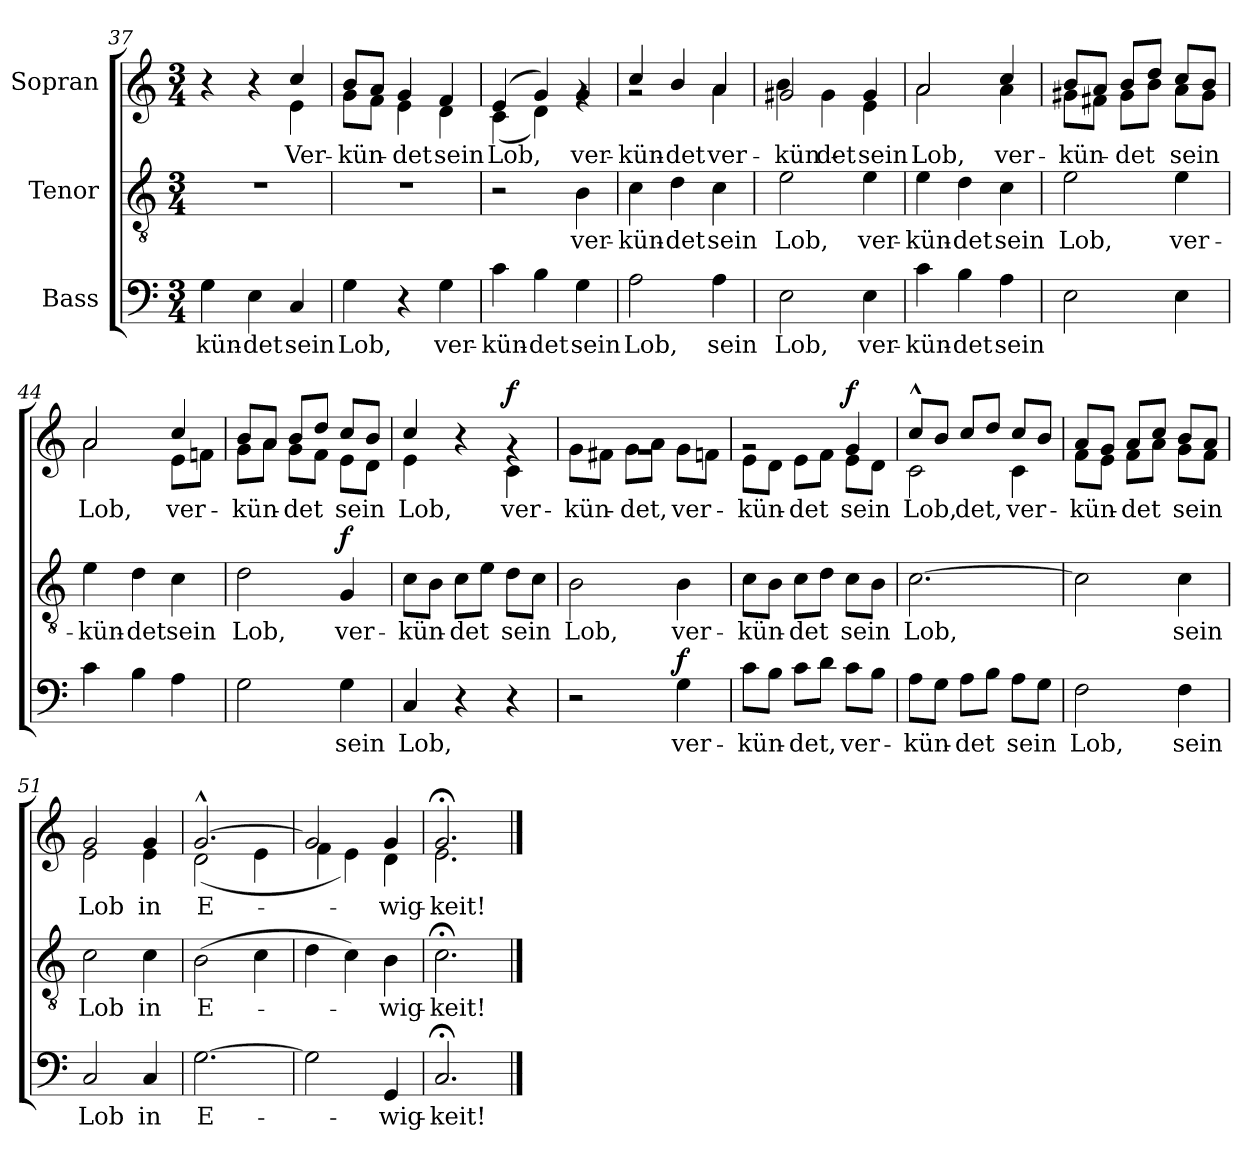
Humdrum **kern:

**kern	**text	**dynam	**kern	**text	**dynam	**kern	**text	**dynam
*part3	*part3	*part3	*part2	*part2	*part2	*part1	*part1	*part1
*staff3	*staff3	*staff3	*staff2	*staff2	*staff2	*staff1	*staff1	*staff1
*I"Bass	*	*	*I"Tenor	*	*	*I"Sopran	*	*
!!LO:LB:g=z
*clefF4	*	*	*clefGv2	*	*	*clefG2	*	*
*k[]	*	*	*k[]	*	*	*k[]	*	*
*M3/4	*	*	*M3/4	*	*	*M3/4	*	*
=37	=37	=37	=37	=37	=37	=37	=37	=37
!	!LO:LY:b	!	!	!	!	!	!	!
*	*	*	*	*	*	*^	*	*
4G\	-kün-	.	2.r	.	.	4r	4ryy	.	.
!	!LO:LY:b	!	!	!	!	!	!	!	!
4E\	-det	.	.	.	.	4r	4ryy	.	.
!	!LO:LY:b	!	!	!	!	!	!	!LO:LY:b	!LO:DY:a
4C/	sein	.	.	.	.	4cc/	4e\	Ver-	other-dynamics
=38	=38	=38	=38	=38	=38	=38	=38	=38	=38
!	!LO:LY:b	!	!	!	!	!	!	!LO:LY:b	!
4G\	Lob,	.	2.r	.	.	8b/L	8g\L	-kün-	.
.	.	.	.	.	.	8a/J	8f\J	.	.
!	!	!	!	!	!	!	!	!LO:LY:b	!
4r	.	.	.	.	.	4g/	4e\	-det	.
!	!LO:LY:b	!	!	!	!	!	!	!LO:LY:b	!
4G\	ver-	.	.	.	.	4f/	4d\	sein	.
=39	=39	=39	=39	=39	=39	=39	=39	=39	=39
!	!LO:LY:b	!	!	!	!	!	!	!LO:LY:b	!
4c\	-kün-	.	2r	.	.	(4e/	(4c\	Lob,	.
!	!LO:LY:b	!	!	!	!	!	!	!	!
4B\	-det	.	.	.	.	4g/)	4d\)	.	.
!	!LO:LY:b	!	!	!LO:LY:b	!LO:DY:a	!	!	!LO:LY:b	!
4G\	sein	.	4B\	ver-	other-dynamics	4g/	4rg	ver-	.
=40	=40	=40	=40	=40	=40	=40	=40	=40	=40
!	!LO:LY:b	!	!	!LO:LY:b	!	!	!	!LO:LY:b	!
2A\	Lob,	.	4c\	-kün-	.	4cc/	2rg	-kün-	.
!	!	!	!	!LO:LY:b	!	!	!	!LO:LY:b	!
.	.	.	4d\	-det	.	4b/	.	-det	.
!	!LO:LY:b	!	!	!LO:LY:b	!	!	!	!LO:LY:b	!
!	!	!	!	!	!	!	!	!LO:LY:b	!
4A\	sein	.	4c\	sein	.	4a/	4a\	ver-	.
=41	=41	=41	=41	=41	=41	=41	=41	=41	=41
!	!LO:LY:b	!	!	!LO:LY:b	!	!	!	!LO:LY:b	!
!	!	!	!	!	!	!	!	!LO:LY:b	!
2E\	Lob,	.	2e\	Lob,	.	2g#X/	4b\	-kün-	.
!	!	!	!	!	!	!	!	!LO:LY:b	!
.	.	.	.	.	.	.	4g#\	-det	.
!	!LO:LY:b	!	!	!LO:LY:b	!	!	!	!LO:LY:b	!
4E\	ver-	.	4e\	ver-	.	4g#/	4e\	sein	.
=42	=42	=42	=42	=42	=42	=42	=42	=42	=42
!	!LO:LY:b	!	!	!LO:LY:b	!	!	!	!LO:LY:b	!
4c\	-kün-	.	4e\	-kün-	.	2a/	2a\	Lob,	.
!	!LO:LY:b	!	!	!LO:LY:b	!	!	!	!	!
4B\	-det	.	4d\	-det	.	.	.	.	.
!	!LO:LY:b	!	!	!LO:LY:b	!	!	!	!LO:LY:b	!
4A\	sein	.	4c\	sein	.	4cc/	4a\	ver-	.
!!LO:LB:g=z	!!
=43	=43	=43	=43	=43	=43	=43	=43	=43	=43
!	!	!	!	!LO:LY:b	!	!	!	!LO:LY:b	!
2E\	.	.	2e\	Lob,	.	8b/L	8g#X\L	-kün-	.
.	.	.	.	.	.	8a/J	8f#X\J	.	.
!	!	!	!	!	!	!	!	!LO:LY:b	!
.	.	.	.	.	.	8b/L	8g#\L	-det	.
.	.	.	.	.	.	8dd/J	8b\J	.	.
!	!	!	!	!LO:LY:b	!	!	!	!LO:LY:b	!
4E\	.	.	4e\	ver-	.	8cc/L	8a\L	sein	.
.	.	.	.	.	.	8b/J	8g#\J	.	.
=44	=44	=44	=44	=44	=44	=44	=44	=44	=44
!	!	!	!	!LO:LY:b	!	!	!	!LO:LY:b	!
4c\	.	.	4e\	-kün-	.	2a/	2a\	Lob,	.
!	!	!	!	!LO:LY:b	!	!	!	!	!
4B\	.	.	4d\	-det	.	.	.	.	.
!	!	!	!	!LO:LY:b	!	!	!	!LO:LY:b	!
4A\	.	.	4c\	sein	.	4cc/	8e\L	ver-	.
.	.	.	.	.	.	.	8fn\J	.	.
=45	=45	=45	=45	=45	=45	=45	=45	=45	=45
!	!	!	!	!LO:LY:b	!	!	!	!LO:LY:b	!
2G\	.	.	2d\	Lob,	.	8b/L	8g\L	-kün-	.
.	.	.	.	.	.	8a/J	8a\J	.	.
!	!	!	!	!	!	!	!	!LO:LY:b	!
.	.	.	.	.	.	8b/L	8g\L	-det	.
.	.	.	.	.	.	8dd/J	8f\J	.	.
!	!LO:LY:b	!	!	!LO:LY:b	!LO:DY:a	!	!	!LO:LY:b	!
4G\	sein	.	4G/	ver-	f	8cc/L	8e\L	sein	.
.	.	.	.	.	.	8b/J	8d\J	.	.
=46	=46	=46	=46	=46	=46	=46	=46	=46	=46
!	!LO:LY:b	!	!	!LO:LY:b	!	!	!	!LO:LY:b	!
4C/	Lob,	.	8c\L	-kün-	.	4cc/	4e\	Lob,	.
.	.	.	8B\J	.	.	.	.	.	.
!	!	!	!	!LO:LY:b	!	!	!	!	!
4r	.	.	8c\L	-det	.	4r	4ryy	.	.
.	.	.	8e\J	.	.	.	.	.	.
!	!	!	!	!LO:LY:b	!	!	!	!LO:LY:b	!LO:DY:b
4r	.	.	8d\L	sein	.	4rg	4c\	ver-	f
.	.	.	8c\J	.	.	.	.	.	.
=47	=47	=47	=47	=47	=47	=47	=47	=47	=47
!	!	!	!	!LO:LY:b	!	!	!	!LO:LY:b	!
2r	.	.	2B\	Lob,	.	2.rg	8g\L	-kün-	.
.	.	.	.	.	.	.	8f#X\J	.	.
!	!	!	!	!	!	!	!	!LO:LY:b	!
.	.	.	.	.	.	.	8g\L	-det,	.
.	.	.	.	.	.	.	8a\J	.	.
!	!LO:LY:b	!LO:DY:a	!	!LO:LY:b	!	!	!	!LO:LY:b	!
4G\	ver-	f	4B\	ver-	.	.	8g\L	ver-	.
.	.	.	.	.	.	.	8fn\J	.	.
!!LO:LB:g=z	!!
=48	=48	=48	=48	=48	=48	=48	=48	=48	=48
!	!LO:LY:b	!	!	!LO:LY:b	!	!	!	!LO:LY:b	!
8c\L	-kün-	.	8c\L	-kün-	.	2rg	8e\L	-kün-	.
8B\J	.	.	8B\J	.	.	.	8d\J	.	.
!	!LO:LY:b	!	!	!LO:LY:b	!	!	!	!LO:LY:b	!
8c\L	-det,	.	8c\L	-det	.	.	8e\L	-det	.
8d\J	.	.	8d\J	.	.	.	8f\J	.	.
!	!LO:LY:b	!	!	!LO:LY:b	!	!	!	!LO:LY:b	!
!	!	!	!	!	!	!	!	!LO:LY:b	!LO:DY:a
8c\L	ver-	.	8c\L	sein	.	4g/	8e\L	sein	f
8B\J	.	.	8B\J	.	.	.	8d\J	.	.
=49	=49	=49	=49	=49	=49	=49	=49	=49	=49
!	!LO:LY:b	!	!	!LO:LY:b	!	!	!	!LO:LY:b	!
!	!	!	!	!	!	!	!	!LO:LY:b	!
8A\L	-kün-	.	[2.c\	Lob,	.	8cc^^/L	2c\	Lob,	.
8G\J	.	.	.	.	.	8b/J	.	.	.
!	!LO:LY:b	!	!	!	!	!	!	!LO:LY:b	!
8A\L	-det	.	.	.	.	8cc/L	.	-det,	.
8B\J	.	.	.	.	.	8dd/J	.	.	.
!	!LO:LY:b	!	!	!	!	!	!	!LO:LY:b	!
8A\L	sein	.	.	.	.	8cc/L	4c\	ver-	.
8G\J	.	.	.	.	.	8b/J	.	.	.
=50	=50	=50	=50	=50	=50	=50	=50	=50	=50
!	!LO:LY:b	!	!	!	!	!	!	!LO:LY:b	!
2F\	Lob,	.	2c\]	.	.	8a/L	8f\L	-kün-	.
.	.	.	.	.	.	8g/J	8e\J	.	.
!	!	!	!	!	!	!	!	!LO:LY:b	!
.	.	.	.	.	.	8a/L	8f\L	-det	.
.	.	.	.	.	.	8cc/J	8a\J	.	.
!	!LO:LY:b	!	!	!LO:LY:b	!	!	!	!LO:LY:b	!
4F\	sein	.	4c\	sein	.	8b/L	8g\L	sein	.
.	.	.	.	.	.	8a/J	8f\J	.	.
=51	=51	=51	=51	=51	=51	=51	=51	=51	=51
!	!LO:LY:b	!	!	!LO:LY:b	!	!	!	!LO:LY:b	!
2C/	Lob	.	2c\	Lob	.	2g/	2e\	Lob	.
!	!LO:LY:b	!	!	!LO:LY:b	!	!	!	!LO:LY:b	!
4C/	in	.	4c\	in	.	4g/	4e\	in	.
=52	=52	=52	=52	=52	=52	=52	=52	=52	=52
!	!LO:LY:b	!	!	!LO:LY:b	!	!	!	!LO:LY:b	!
[2.G\	E-	.	(2B\	E-	.	[2.g^^/	(2d\	E-	.
.	.	.	4c\	.	.	.	4e\	.	.
=53	=53	=53	=53	=53	=53	=53	=53	=53	=53
2G\]	.	.	4d\	.	.	2g/]	4f\	.	.
.	.	.	4c\)	.	.	.	4e\)	.	.
!	!LO:LY:b	!	!	!LO:LY:b	!	!	!	!LO:LY:b	!
4GG/	-wig-	.	4B\	-wig-	.	4g/	4d\	-wig-	.
=54	=54	=54	=54	=54	=54	=54	=54	=54	=54
!	!LO:LY:b	!	!	!LO:LY:b	!	!	!	!LO:LY:b	!
2.C;</	-keit!	.	2.c;<\	-keit!	.	2.g;</	2.e\	-keit!	.
*	*	*	*	*	*	*v	*v	*	*
==	==	==	==	==	==	==	==	==
*-	*-	*-	*-	*-	*-	*-	*-	*-
